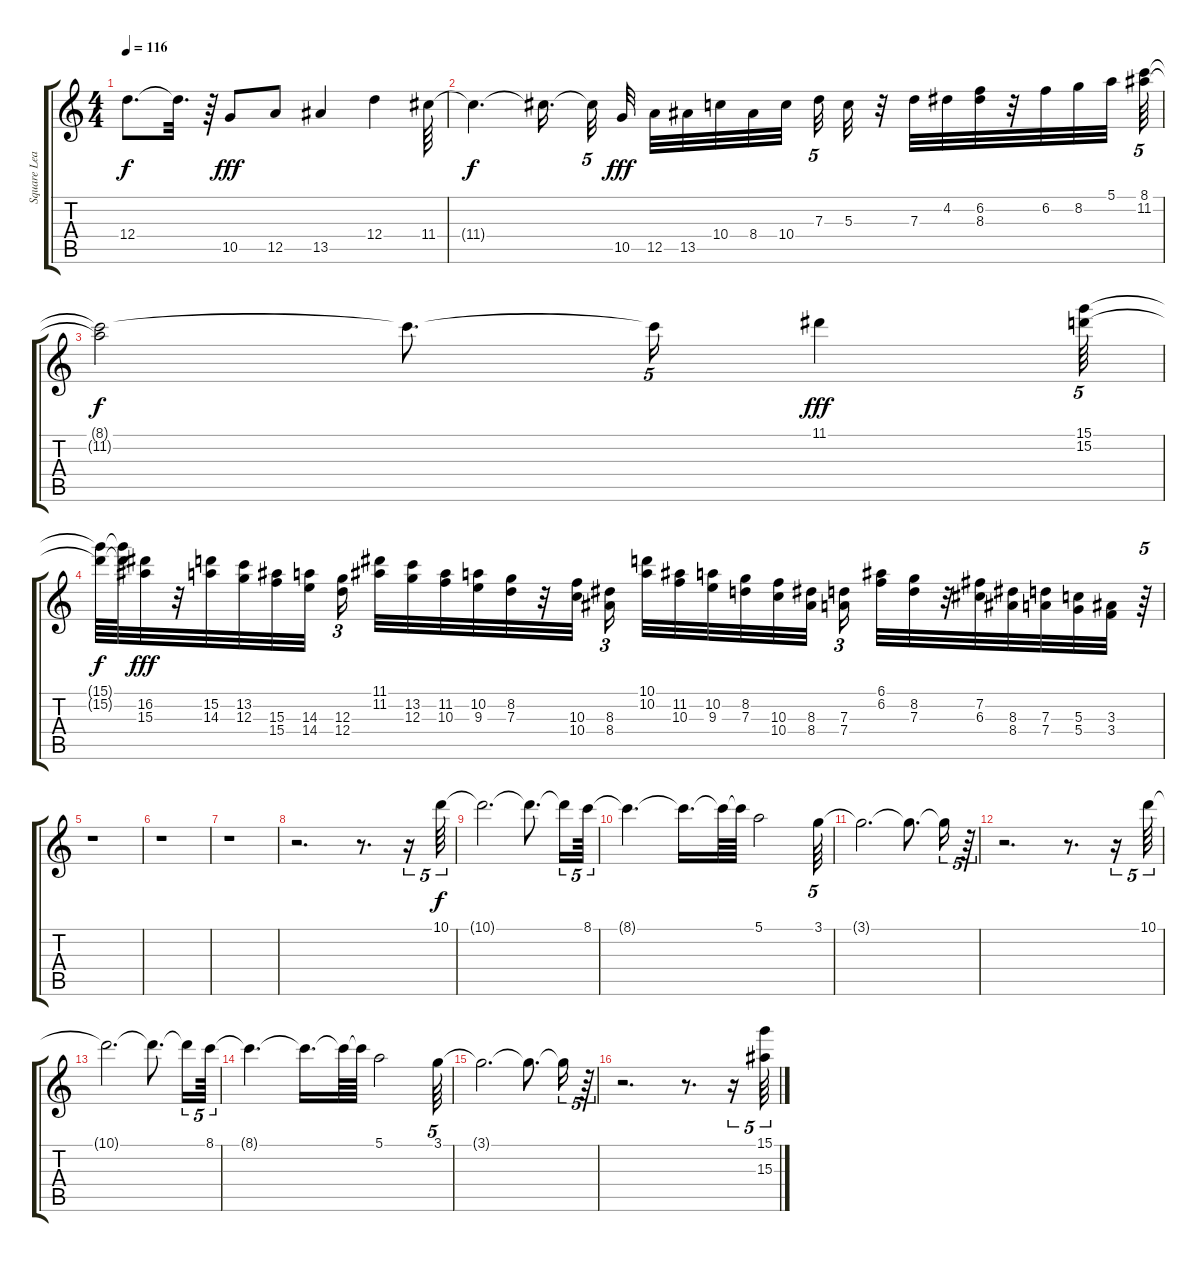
\track ("Square Lead" "Square Lea") {instrument distortionguitar}
\staff {score tabs}
\tuning (E4 B3 G3 D3 A2 E2) {hide}
\ts (4 4)
\tempo 116
\clef g2
\ks c
12.4{t}.8{d dy f} 12.4{t}.32{d} r.64 10.5.8{dy fff} 12.5.8 13.5.4 12.4.4 11.4.64 |
11.4{t}.4{d dy f} 11.4{t}.16{d beam splitsecondary} 11.4{t}.32{tu (5 4)} 10.5.32{dy fff} 12.5.32 13.5.32 10.4.32 8.4.32 10.4.32{beam splitsecondary} 7.3.32{tu (5 4)} 5.3.32 r.32 7.3.32 4.2.32 (6.2 8.3).32 r.32 6.2.32 8.2.32 5.1.32{beam splitsecondary} (8.1 11.2).64{tu (5 4)} |
(8.1{t} 11.2{t}).2{dy f} 8.1{t}.8{d} 8.1{t}.16{tu (5 4)} 11.1.4{dy fff} (15.1 15.2).64{tu (5 4)} |
(15.1{t} 15.2{t}).64{dy f} (15.1{t} 15.2{t}).64 (16.2 15.3).32{dy fff} r.32 (15.2 14.3).32 (13.2 12.3).32 (15.3 15.4).32 (14.3 14.4).32{beam splitsecondary} (12.3 12.4).16{tu (3 2)} (11.1 11.2).32 (13.2 12.3).32 (11.2 10.3).32 (10.2 9.3).32 (8.2 7.3).32 r.32 (10.3 10.4).32 (8.3 8.4).16{tu (3 2)} (10.1 10.2).32 (11.2 10.3).32 (10.2 9.3).32 (8.2 7.3).32 (10.3 10.4).32 (8.3 8.4).32{beam splitsecondary} (7.3 7.4).16{tu (3 2)} (6.1 6.2).32 (8.2 7.3).32 r.32 (7.2 6.3).32 (8.3 8.4).32 (7.3 7.4).32 (5.3 5.4).32 (3.3 3.4).32 r.64{tu (5 4)} |
r.1 |
r.1 |
r.1 |
r.2{d} r.8{d} r.16{tu (5 4)} 10.1.64{tu (5 4) dy f} |
10.1{t}.2{d} 10.1{t}.8{d} 10.1{t}.16{tu (5 4)} 8.1.64{tu (5 4) volume 0} |
8.1{t}.4{d} 8.1{t}.16{d} 8.1{t}.64 8.1{t}.64 5.1.2{volume 16} 3.1.64{tu (5 4) volume 16} |
3.1{t}.2{d} 3.1{t}.8{d} 3.1{t}.16{tu (5 4)} r.64{tu (5 4)} |
r.2{d} r.8{d} r.16{tu (5 4)} 10.1.64{tu (5 4) volume 16} |
10.1{t}.2{d} 10.1{t}.8{d} 10.1{t}.16{tu (5 4)} 8.1.64{tu (5 4) volume 0} |
8.1{t}.4{d} 8.1{t}.16{d} 8.1{t}.64 8.1{t}.64 5.1.2{volume 16} 3.1.64{tu (5 4) volume 16} |
3.1{t}.2{d} 3.1{t}.8{d} 3.1{t}.16{tu (5 4)} r.64{tu (5 4)} |
r.2{d} r.8{d} r.16{tu (5 4)} (15.1 15.3).64{tu (5 4) volume 16}
